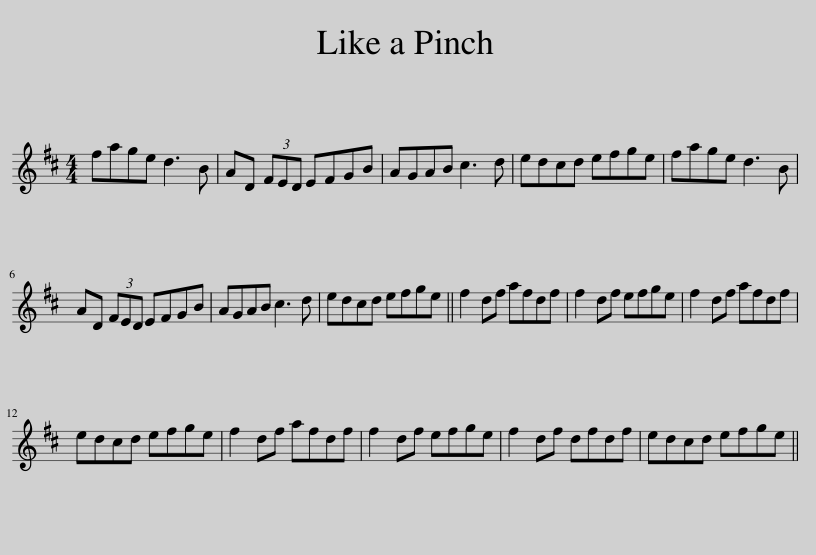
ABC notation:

X:1
L:1/8
M:4/4
I:linebreak $
K:D
V:1 treble
V:1
 fage d3 B | AD (3FED EFGB | AGAB c3 d | edcd efge | fage d3 B |$ %5
 AD (3FED EFGB | AGAB c3 d | edcd efge || f2 df afdf | f2 df efge | %10
 f2 df afdf |$ edcd efge | f2 df afdf | f2 df efge | f2 df dfdf | %15
 edcd efge || %16
